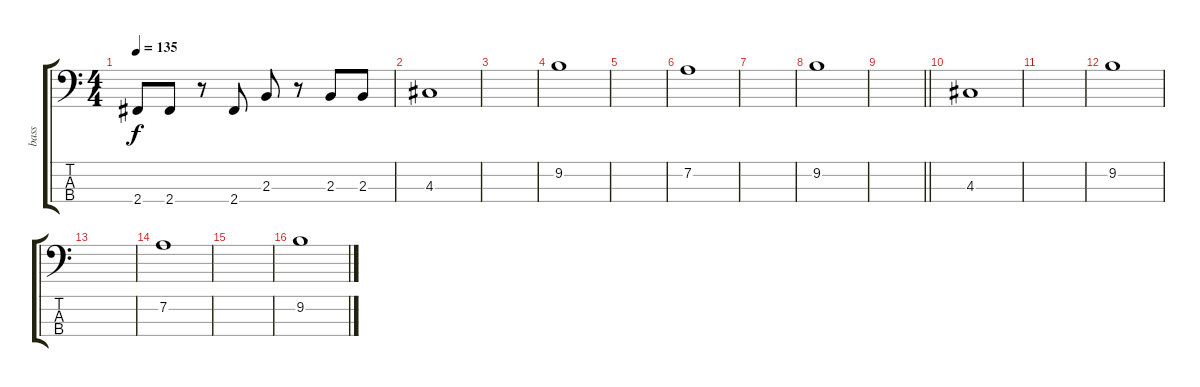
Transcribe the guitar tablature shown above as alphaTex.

\track ("bass" "bass") {instrument electricbassfinger}
\staff {score tabs}
\tuning (G2 D2 A1 E1) {hide}
\ts (4 4)
\tempo 135
\clef f4
\ks c
2.4.8{dy f} 2.4.8 r.8 2.4.8 2.3.8 r.8 2.3.8 2.3.8 |
4.3.1 |
|
9.2.1 |
|
7.2.1 |
|
9.2.1 |
\barLineRight lightlight
|
4.3.1 |
|
9.2.1 |
|
7.2.1 |
|
9.2.1
